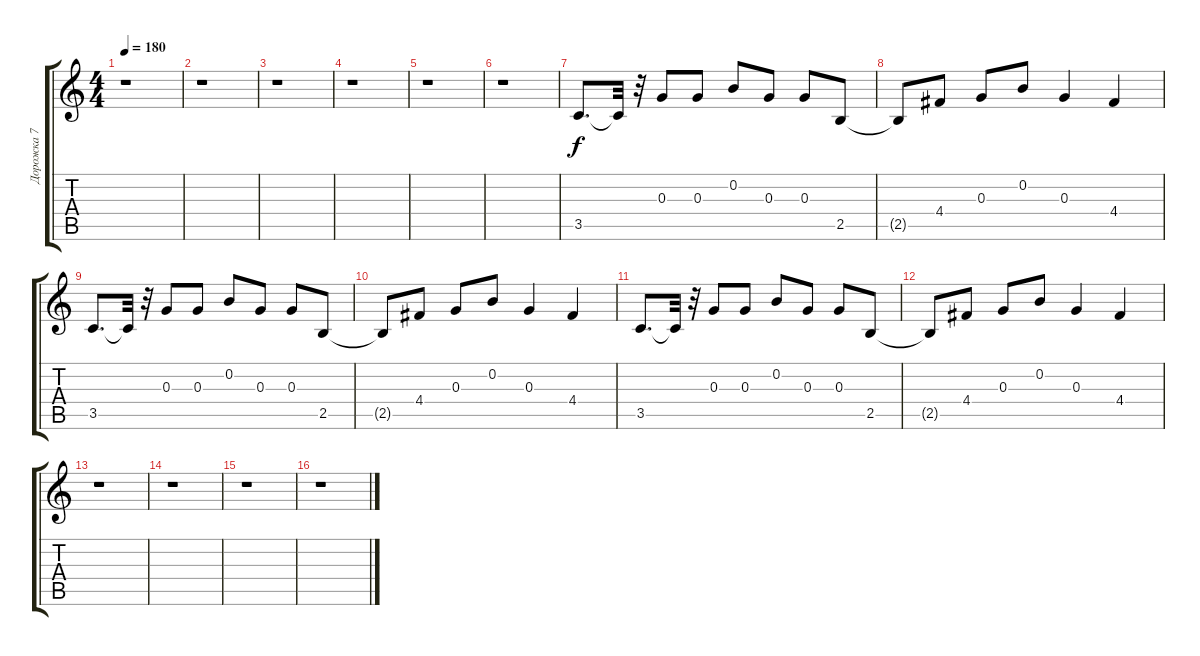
\track ("Дорожка 7" "Дорожка 7") {instrument electricguitarclean}
\staff {score tabs}
\tuning (E4 B3 G3 D3 A2 E2) {hide}
\ts (4 4)
\tempo 180
\clef g2
\ks c
r.1{dy f} |
r.1 |
r.1 |
r.1 |
r.1 |
r.1 |
3.5.8{d} 3.5{t}.32 r.32 0.3.8 0.3.8 0.2.8 0.3.8 0.3.8 2.5.8 |
2.5{t}.8 4.4.8 0.3.8 0.2.8 0.3.4 4.4.4 |
3.5.8{d} 3.5{t}.32 r.32 0.3.8 0.3.8 0.2.8 0.3.8 0.3.8 2.5.8 |
2.5{t}.8 4.4.8 0.3.8 0.2.8 0.3.4 4.4.4 |
3.5.8{d} 3.5{t}.32 r.32 0.3.8 0.3.8 0.2.8 0.3.8 0.3.8 2.5.8 |
2.5{t}.8 4.4.8 0.3.8 0.2.8 0.3.4 4.4.4 |
r.1 |
r.1 |
r.1 |
r.1
